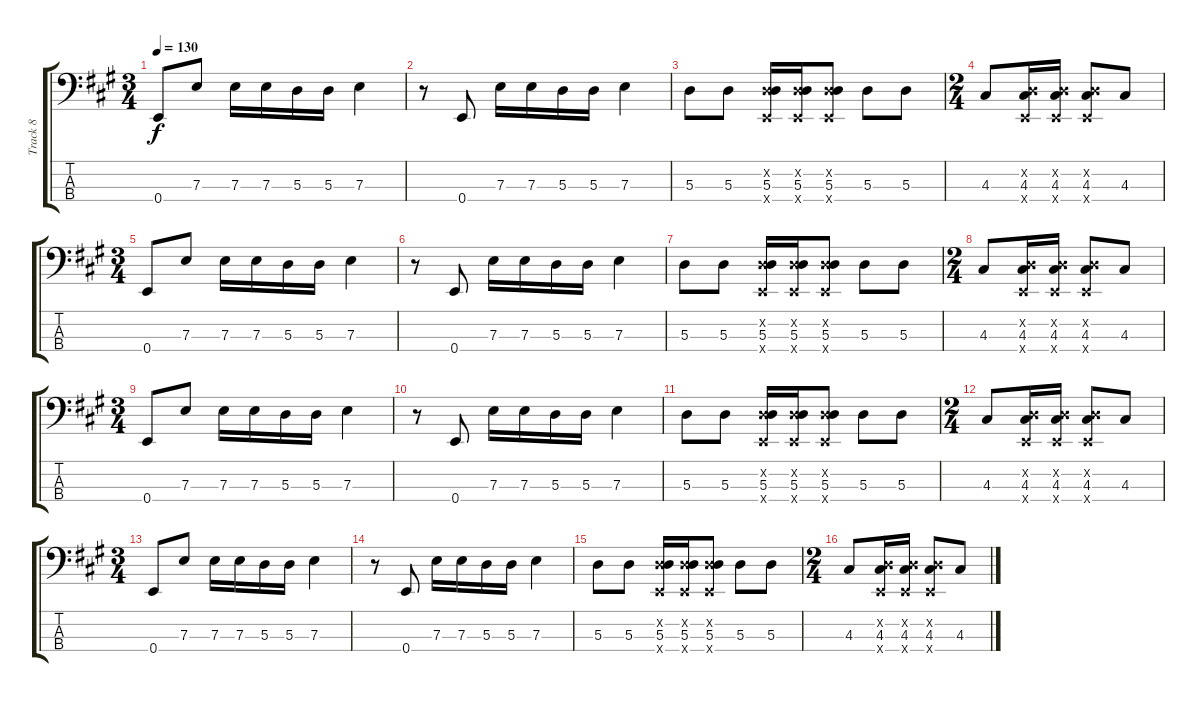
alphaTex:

\track ("Track 8" "Track 8") {instrument electricbassfinger}
\staff {score tabs}
\tuning (G2 D2 A1 E1) {hide}
\ts (3 4)
\tempo 130
\clef f4
\ks a
0.4.8{dy f} 7.3.8 7.3.16 7.3.16 5.3.16 5.3.16 7.3.4 |
r.8 0.4.8 7.3.16 7.3.16 5.3.16 5.3.16 7.3.4 |
5.3.8 5.3.8 (0.2{x} 5.3 0.4{x}).16 (0.2{x} 5.3 0.4{x}).16 (0.2{x} 5.3 0.4{x}).8 5.3.8 5.3.8 |
\ts (2 4)
4.3.8 (0.2{x} 4.3 0.4{x}).16 (0.2{x} 4.3 0.4{x}).16 (0.2{x} 4.3 0.4{x}).8 4.3.8 |
\ts (3 4)
0.4.8 7.3.8 7.3.16 7.3.16 5.3.16 5.3.16 7.3.4 |
r.8 0.4.8 7.3.16 7.3.16 5.3.16 5.3.16 7.3.4 |
5.3.8 5.3.8 (0.2{x} 5.3 0.4{x}).16 (0.2{x} 5.3 0.4{x}).16 (0.2{x} 5.3 0.4{x}).8 5.3.8 5.3.8 |
\ts (2 4)
4.3.8 (0.2{x} 4.3 0.4{x}).16 (0.2{x} 4.3 0.4{x}).16 (0.2{x} 4.3 0.4{x}).8 4.3.8 |
\ts (3 4)
0.4.8 7.3.8 7.3.16 7.3.16 5.3.16 5.3.16 7.3.4 |
r.8 0.4.8 7.3.16 7.3.16 5.3.16 5.3.16 7.3.4 |
5.3.8 5.3.8 (0.2{x} 5.3 0.4{x}).16 (0.2{x} 5.3 0.4{x}).16 (0.2{x} 5.3 0.4{x}).8 5.3.8 5.3.8 |
\ts (2 4)
4.3.8 (0.2{x} 4.3 0.4{x}).16 (0.2{x} 4.3 0.4{x}).16 (0.2{x} 4.3 0.4{x}).8 4.3.8 |
\ts (3 4)
0.4.8 7.3.8 7.3.16 7.3.16 5.3.16 5.3.16 7.3.4 |
r.8 0.4.8 7.3.16 7.3.16 5.3.16 5.3.16 7.3.4 |
5.3.8 5.3.8 (0.2{x} 5.3 0.4{x}).16 (0.2{x} 5.3 0.4{x}).16 (0.2{x} 5.3 0.4{x}).8 5.3.8 5.3.8 |
\ts (2 4)
4.3.8 (0.2{x} 4.3 0.4{x}).16 (0.2{x} 4.3 0.4{x}).16 (0.2{x} 4.3 0.4{x}).8 4.3.8
